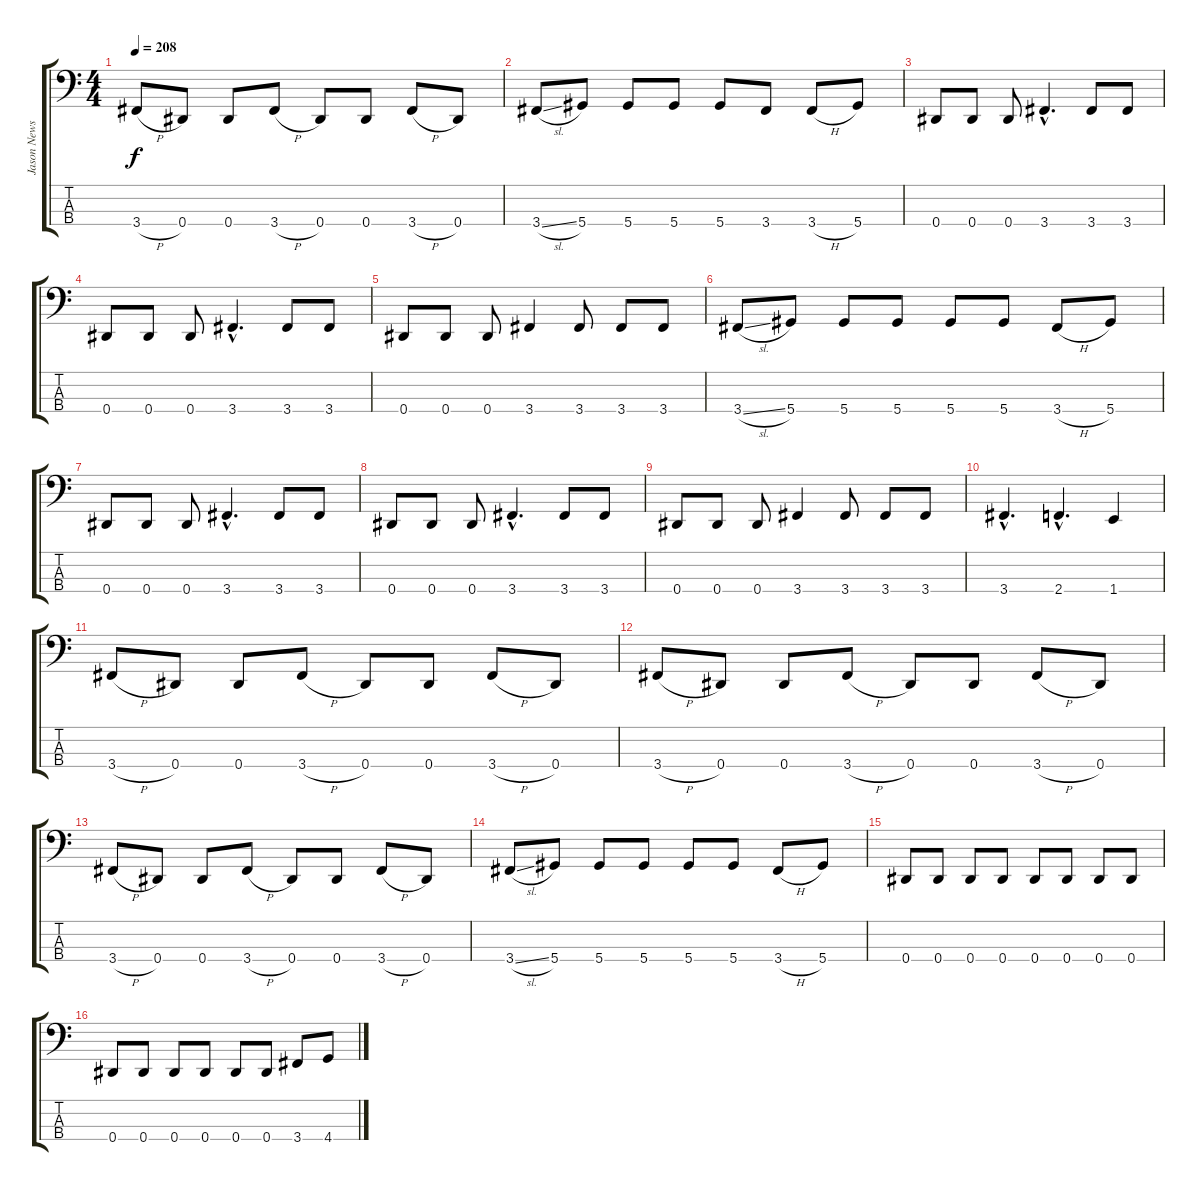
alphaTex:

\track ("Jason Newstead (Bass)" "Jason News") {instrument electricbasspick}
\staff {score tabs}
\tuning (Gb2 Db2 Ab1 Eb1) {hide}
\ts (4 4)
\tempo 208
\clef f4
\ks c
3.4{h}.8{dy f} 0.4.8 0.4.8 3.4{h}.8 0.4.8 0.4.8 3.4{h}.8 0.4.8 |
3.4{sl}.8 5.4.8 5.4.8 5.4.8 5.4.8 3.4.8 3.4{h}.8 5.4.8 |
0.4.8 0.4.8 0.4.8 3.4{hac}.4{d} 3.4.8 3.4.8 |
0.4.8 0.4.8 0.4.8 3.4{hac}.4{d} 3.4.8 3.4.8 |
0.4.8 0.4.8 0.4.8 3.4.4 3.4.8 3.4.8 3.4.8 |
3.4{sl}.8 5.4.8 5.4.8 5.4.8 5.4.8 5.4.8 3.4{h}.8 5.4.8 |
0.4.8 0.4.8 0.4.8 3.4{hac}.4{d} 3.4.8 3.4.8 |
0.4.8 0.4.8 0.4.8 3.4{hac}.4{d} 3.4.8 3.4.8 |
0.4.8 0.4.8 0.4.8 3.4.4 3.4.8 3.4.8 3.4.8 |
3.4{hac}.4{d} 2.4{hac}.4{d} 1.4.4 |
3.4{h}.8 0.4.8 0.4.8 3.4{h}.8 0.4.8 0.4.8 3.4{h}.8 0.4.8 |
3.4{h}.8 0.4.8 0.4.8 3.4{h}.8 0.4.8 0.4.8 3.4{h}.8 0.4.8 |
3.4{h}.8 0.4.8 0.4.8 3.4{h}.8 0.4.8 0.4.8 3.4{h}.8 0.4.8 |
3.4{sl}.8 5.4.8 5.4.8 5.4.8 5.4.8 5.4.8 3.4{h}.8 5.4.8 |
0.4.8 0.4.8 0.4.8 0.4.8 0.4.8 0.4.8 0.4.8 0.4.8 |
0.4.8 0.4.8 0.4.8 0.4.8 0.4.8 0.4.8 3.4.8 4.4.8
